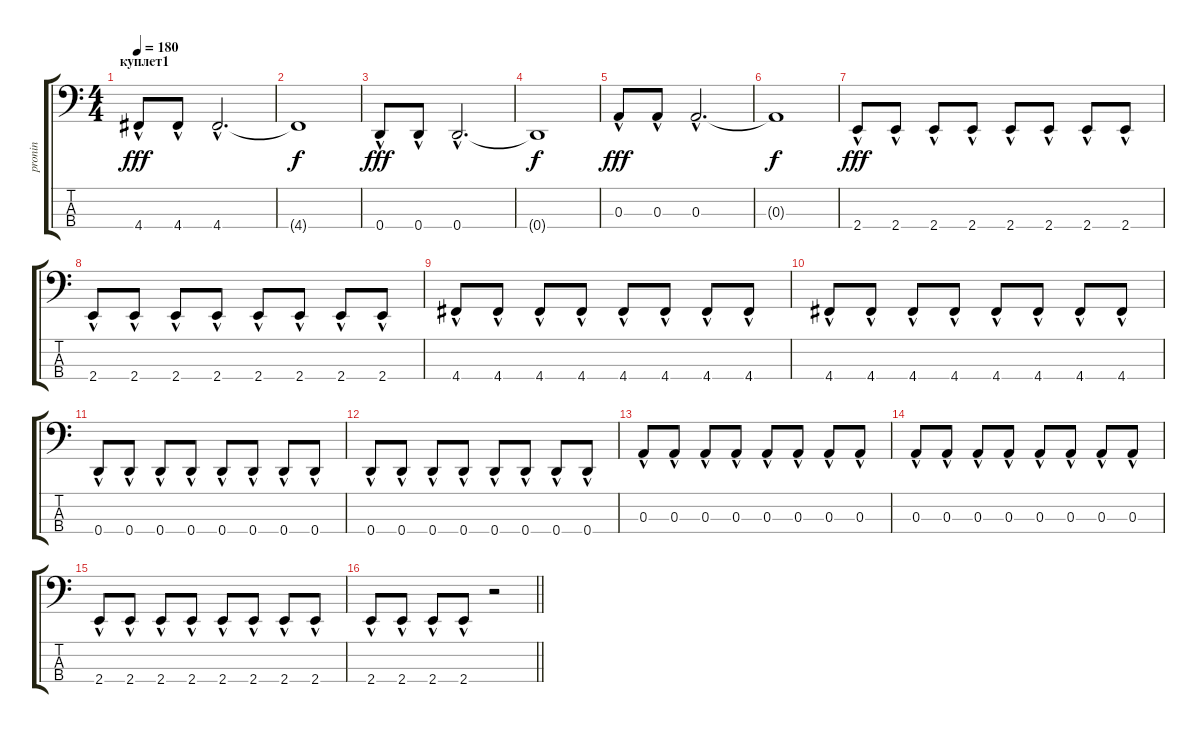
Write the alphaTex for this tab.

\track ("pronin" "pronin") {instrument electricbassfinger}
\staff {score tabs}
\tuning (G2 D2 A1 D1) {hide}
\ts (4 4)
\section ("" "куплет1")
\tempo 180
\clef f4
\ks c
4.4{hac}.8{dy fff} 4.4{hac}.8 4.4{hac}.2{d} |
4.4{t}.1{dy f} |
0.4{hac}.8{dy fff} 0.4{hac}.8 0.4{hac}.2{d} |
0.4{t}.1{dy f} |
0.3{hac}.8{dy fff} 0.3{hac}.8 0.3{hac}.2{d} |
0.3{t}.1{dy f} |
2.4{hac}.8{dy fff} 2.4{hac}.8 2.4{hac}.8 2.4{hac}.8 2.4{hac}.8 2.4{hac}.8 2.4{hac}.8 2.4{hac}.8 |
2.4{hac}.8 2.4{hac}.8 2.4{hac}.8 2.4{hac}.8 2.4{hac}.8 2.4{hac}.8 2.4{hac}.8 2.4{hac}.8 |
4.4{hac}.8 4.4{hac}.8 4.4{hac}.8 4.4{hac}.8 4.4{hac}.8 4.4{hac}.8 4.4{hac}.8 4.4{hac}.8 |
4.4{hac}.8 4.4{hac}.8 4.4{hac}.8 4.4{hac}.8 4.4{hac}.8 4.4{hac}.8 4.4{hac}.8 4.4{hac}.8 |
0.4{hac}.8 0.4{hac}.8 0.4{hac}.8 0.4{hac}.8 0.4{hac}.8 0.4{hac}.8 0.4{hac}.8 0.4{hac}.8 |
0.4{hac}.8 0.4{hac}.8 0.4{hac}.8 0.4{hac}.8 0.4{hac}.8 0.4{hac}.8 0.4{hac}.8 0.4{hac}.8 |
0.3{hac}.8 0.3{hac}.8 0.3{hac}.8 0.3{hac}.8 0.3{hac}.8 0.3{hac}.8 0.3{hac}.8 0.3{hac}.8 |
0.3{hac}.8 0.3{hac}.8 0.3{hac}.8 0.3{hac}.8 0.3{hac}.8 0.3{hac}.8 0.3{hac}.8 0.3{hac}.8 |
2.4{hac}.8 2.4{hac}.8 2.4{hac}.8 2.4{hac}.8 2.4{hac}.8 2.4{hac}.8 2.4{hac}.8 2.4{hac}.8 |
\barLineRight lightlight
2.4{hac}.8 2.4{hac}.8 2.4{hac}.8 2.4{hac}.8 r.2
